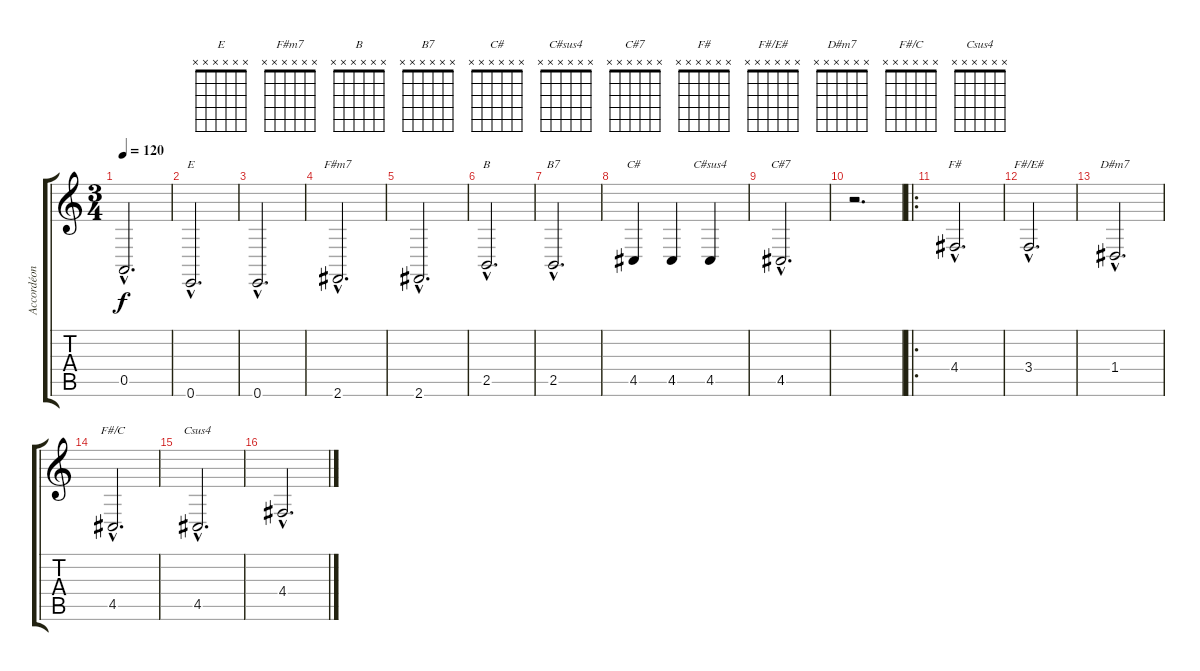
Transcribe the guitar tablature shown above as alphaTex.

\track ("Accordéon b" "Accordéon ") {instrument accordion}
\staff {score tabs}
\tuning (E4 B3 G3 D3 A2 E2) {hide}
\chord ("E" x x x x x x) {firstfret 0}
\chord ("F#m7" x x x x x x) {firstfret 0}
\chord ("B" x x x x x x) {firstfret 0}
\chord ("B7" x x x x x x) {firstfret 0}
\chord ("C#" x x x x x x) {firstfret 0}
\chord ("C#sus4" x x x x x x) {firstfret 0}
\chord ("C#7" x x x x x x) {firstfret 0}
\chord ("F#" x x x x x x) {firstfret 0}
\chord ("F#/E#" x x x x x x) {firstfret 0}
\chord ("D#m7" x x x x x x) {firstfret 0}
\chord ("F#/C" x x x x x x) {firstfret 0}
\chord ("Csus4" x x x x x x) {firstfret 0}
\ts (3 4)
\tempo 120
\clef g2
\ks c
0.5{hac}.2{d dy f} |
0.6{hac}.2{d ch "E"} |
0.6{hac}.2{d} |
2.6{hac}.2{d ch "F#m7"} |
2.6{hac}.2{d} |
2.5{hac}.2{d ch "B"} |
2.5{hac}.2{d ch "B7"} |
4.5.4{ch "C#"} 4.5.4 4.5.4{ch "C#sus4"} |
4.5{hac}.2{d ch "C#7"} |
r.2{d} |
\ro
4.4{hac}.2{d ch "F#"} |
3.4{hac}.2{d ch "F#/E#"} |
1.4{hac}.2{d ch "D#m7"} |
4.5{hac}.2{d ch "F#/C"} |
4.5{hac}.2{d ch "Csus4"} |
4.4{hac}.2{d}
